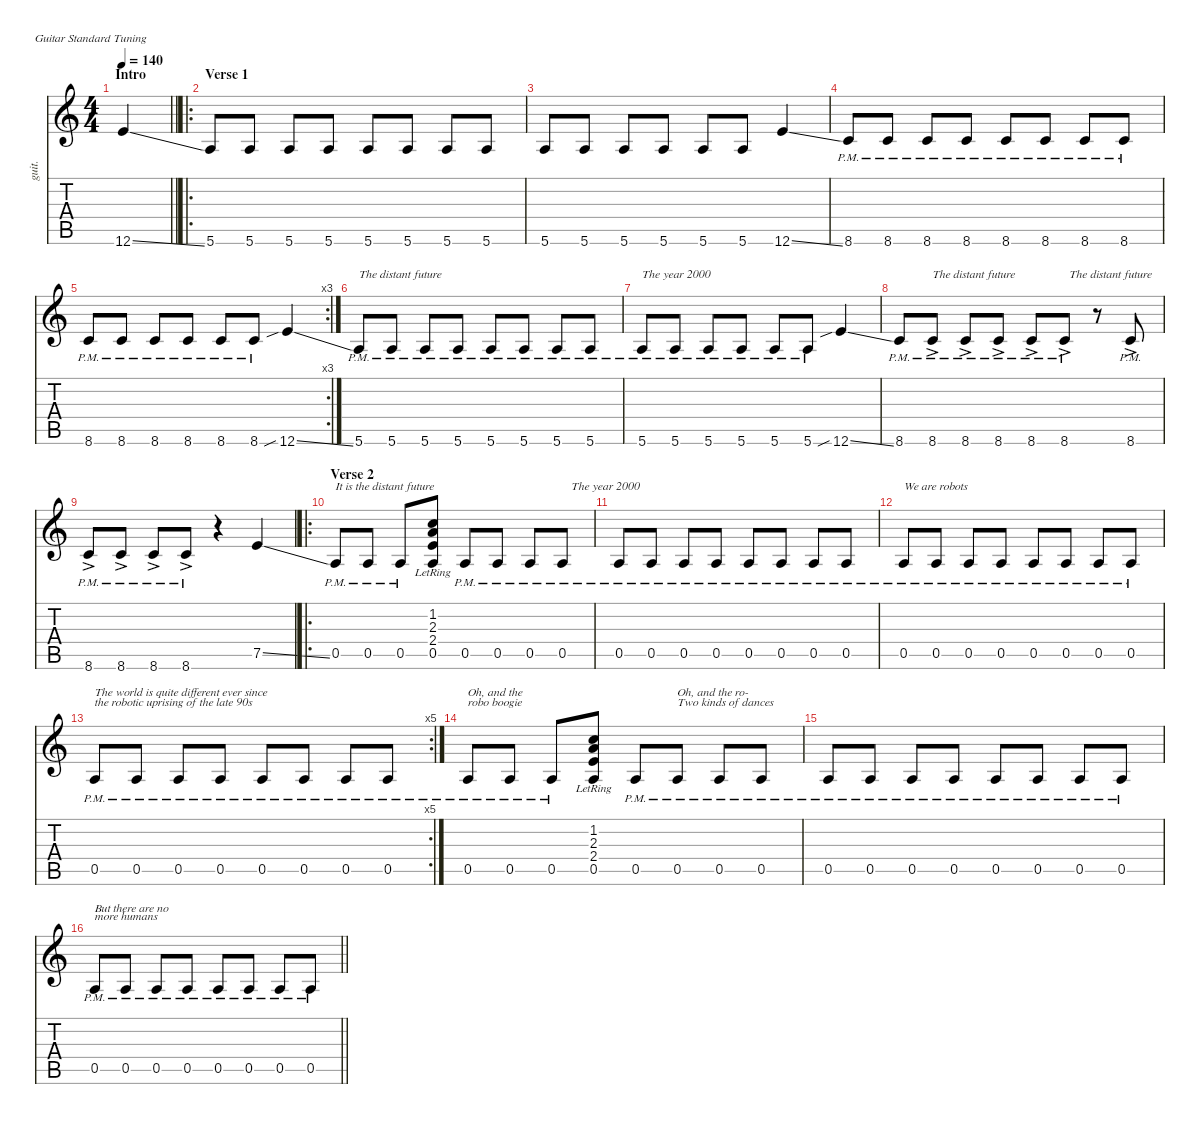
\defaultSystemsLayout 4
\hideDynamics
\bracketExtendMode nobrackets
\otherSystemsTrackNameOrientation horizontal
\track ("Guitar1,2" "guit.") {defaultSystemsLayout 4 instrument acousticguitarnylon}
\staff {score tabs}
\tuning (E4 B3 G3 D3 A2 E2)
\ts (4 4)
\beaming (8 2 2 2 2)
\section ("" "Intro")
\ac
\tempo 140
\clef g2
\barLineRight lightlight
\ks aminor
12.6{ss}.4{dy f instrument acousticguitarnylon} |
\ro
\section ("" "Verse 1")
5.6.8 5.6.8 5.6.8 5.6.8 5.6.8 5.6.8 5.6.8 5.6.8 |
5.6.8 5.6.8 5.6.8 5.6.8 5.6.8 5.6.8 12.6{ss}.4 |
8.6{pm}.8 8.6{pm}.8 8.6{pm}.8 8.6{pm}.8 8.6{pm}.8 8.6{pm}.8 8.6{pm}.8 8.6{pm}.8 |
\rc 3
8.6{pm}.8 8.6{pm}.8 8.6{pm}.8 8.6{pm}.8 8.6{pm}.8 8.6{pm}.8 12.6{sib ss}.4 |
5.6{pm}.8{txt "The distant future"} 5.6{pm}.8 5.6{pm}.8 5.6{pm}.8 5.6{pm}.8 5.6{pm}.8 5.6{pm}.8 5.6{pm}.8 |
5.6{pm}.8{txt "The year 2000"} 5.6{pm}.8 5.6{pm}.8 5.6{pm}.8 5.6{pm}.8 5.6{pm}.8 12.6{sib ss}.4 |
8.6{pm}.8 8.6{ac pm}.8{txt "The distant future                  The distant future"} 8.6{ac pm}.8 8.6{ac pm}.8 8.6{ac pm}.8 8.6{ac pm}.8 r.8 8.6{ac pm}.8 |
8.6{ac pm}.8 8.6{ac pm}.8 8.6{ac pm}.8 8.6{ac pm}.8 r.4 7.5{ss}.4 |
\ro
\section ("" "Verse 2")
0.5{pm}.8{txt "It is the distant future" dy mf} 0.5{pm}.8 0.5{pm}.8 (0.5{lr} 2.4{lr} 2.3{lr} 1.2{lr}).8 0.5{pm}.8 0.5{pm}.8 0.5{pm}.8 0.5{pm}.8{txt "   The year 2000"} |
0.5{pm}.8 0.5{pm}.8 0.5{pm}.8 0.5{pm}.8 0.5{pm}.8 0.5{pm}.8 0.5{pm}.8 0.5{pm}.8 |
0.5{pm}.8{txt "We are robots"} 0.5{pm}.8 0.5{pm}.8 0.5{pm}.8 0.5{pm}.8 0.5{pm}.8 0.5{pm}.8 0.5{pm}.8 |
\rc 5
0.5{pm}.8{txt "The world is quite different ever since \nthe robotic uprising of the late 90s"} 0.5{pm}.8 0.5{pm}.8 0.5{pm}.8 0.5{pm}.8 0.5{pm}.8 0.5{pm}.8 0.5{pm}.8 |
0.5{pm}.8{txt "Oh, and the \nrobo boogie"} 0.5{pm}.8 0.5{pm}.8 (0.5{lr} 2.4{lr} 2.3{lr} 1.2{lr}).8 0.5{pm}.8 0.5{pm}.8{txt "Oh, and the ro- \nTwo kinds of dances"} 0.5{pm}.8 0.5{pm}.8 |
0.5{pm}.8 0.5{pm}.8 0.5{pm}.8 0.5{pm}.8 0.5{pm}.8 0.5{pm}.8 0.5{pm}.8 0.5{pm}.8 |
\barLineRight lightlight
0.5{pm}.8{txt "But there are no \nmore humans"} 0.5{pm}.8 0.5{pm}.8 0.5{pm}.8 0.5{pm}.8 0.5{pm}.8 0.5{pm}.8 0.5{pm}.8
